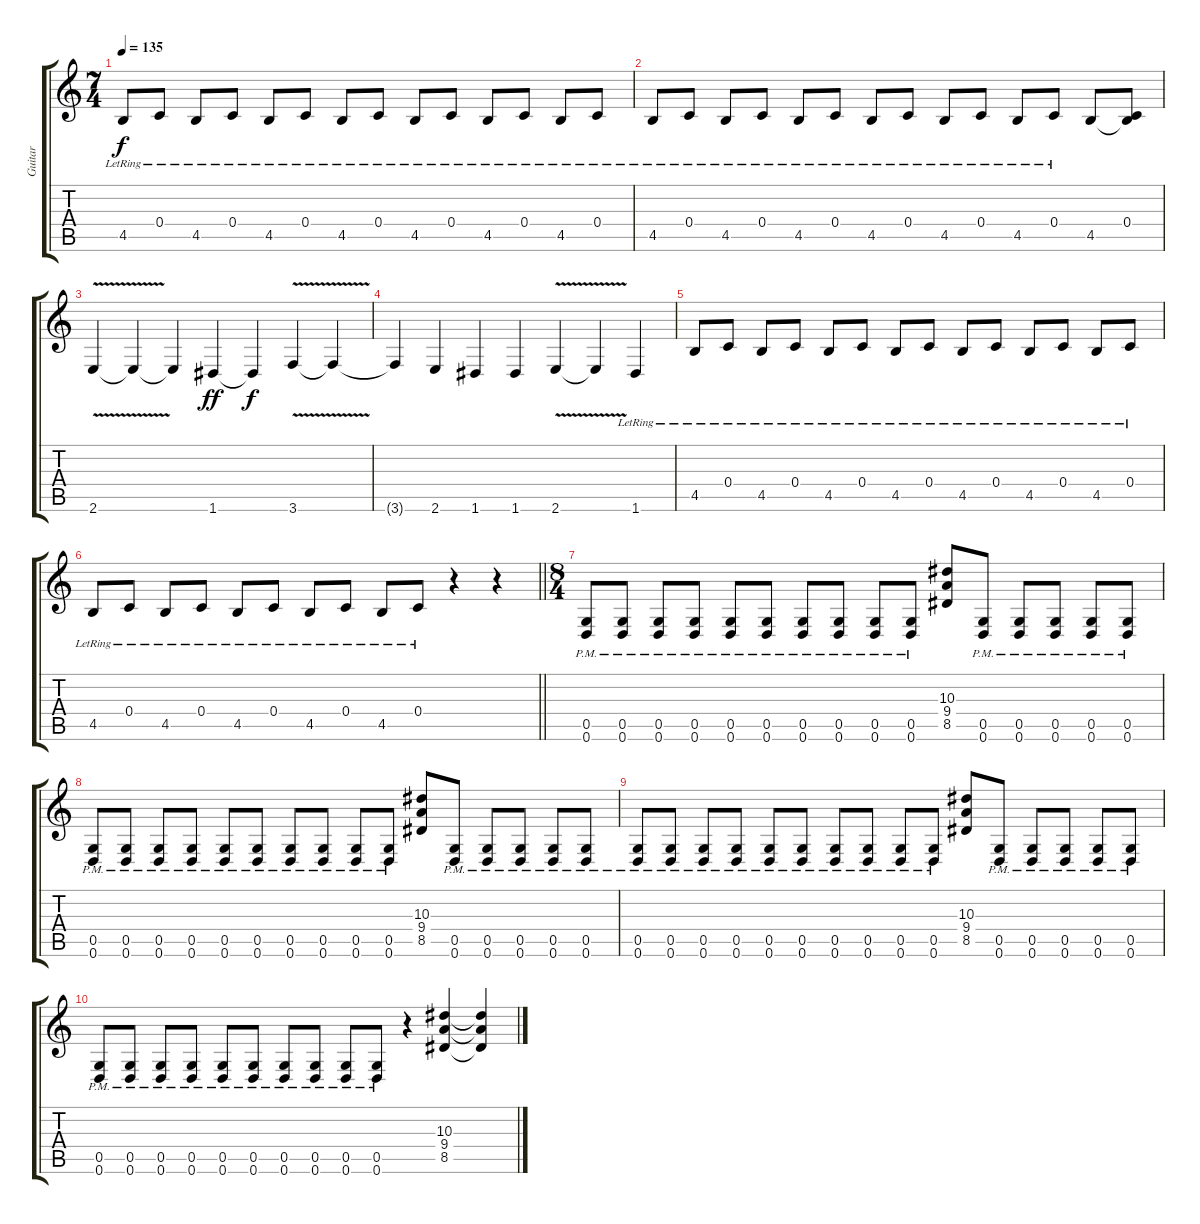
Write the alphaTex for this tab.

\track ("Guitar" "Guitar") {instrument electricguitarclean}
\staff {score tabs}
\tuning (D4 A3 F3 C3 G2 D2) {hide}
\ts (7 4)
\tempo 135
\clef g2
\ks c
4.5{lr}.8{dy f} 0.4{lr}.8 4.5{lr}.8 0.4{lr}.8 4.5{lr}.8 0.4{lr}.8 4.5{lr}.8 0.4{lr}.8 4.5{lr}.8 0.4{lr}.8 4.5{lr}.8 0.4{lr}.8 4.5{lr}.8 0.4{lr}.8 |
4.5{lr}.8 0.4{lr}.8 4.5{lr}.8 0.4{lr}.8 4.5{lr}.8 0.4{lr}.8 4.5{lr}.8 0.4{lr}.8 4.5{lr}.8 0.4{lr}.8 4.5{lr}.8 0.4{lr}.8 4.5.8 (0.4 4.5{t}).8 |
2.6{v}.4 2.6{t}.4 2.6{t}.4 1.6.4{dy ff} 1.6{t}.4{dy f} 3.6{v}.4 3.6{t}.4 |
3.6{t}.4 2.6.4 1.6.4 1.6.4 2.6{v}.4 2.6{t}.4 1.6{lr}.4 |
4.5{lr}.8 0.4{lr}.8 4.5{lr}.8 0.4{lr}.8 4.5{lr}.8 0.4{lr}.8 4.5{lr}.8 0.4{lr}.8 4.5{lr}.8 0.4{lr}.8 4.5{lr}.8 0.4{lr}.8 4.5{lr}.8 0.4{lr}.8 |
\barLineRight lightlight
4.5{lr}.8 0.4{lr}.8 4.5{lr}.8 0.4{lr}.8 4.5{lr}.8 0.4{lr}.8 4.5{lr}.8 0.4{lr}.8 4.5{lr}.8 0.4{lr}.8 r.4 r.4 |
\ts (8 4)
\section ("" "")
(0.5{pm} 0.6{pm}).8 (0.5{pm} 0.6{pm}).8 (0.5{pm} 0.6{pm}).8 (0.5{pm} 0.6{pm}).8 (0.5{pm} 0.6{pm}).8 (0.5{pm} 0.6{pm}).8 (0.5{pm} 0.6{pm}).8 (0.5{pm} 0.6{pm}).8 (0.5{pm} 0.6{pm}).8 (0.5{pm} 0.6{pm}).8 (10.3 9.4 8.5).8 (0.5{pm} 0.6{pm}).8 (0.5{pm} 0.6{pm}).8 (0.5{pm} 0.6{pm}).8 (0.5{pm} 0.6{pm}).8 (0.5{pm} 0.6{pm}).8 |
(0.5{pm} 0.6{pm}).8 (0.5{pm} 0.6{pm}).8 (0.5{pm} 0.6{pm}).8 (0.5{pm} 0.6{pm}).8 (0.5{pm} 0.6{pm}).8 (0.5{pm} 0.6{pm}).8 (0.5{pm} 0.6{pm}).8 (0.5{pm} 0.6{pm}).8 (0.5{pm} 0.6{pm}).8 (0.5{pm} 0.6{pm}).8 (10.3 9.4 8.5).8 (0.5{pm} 0.6{pm}).8 (0.5{pm} 0.6{pm}).8 (0.5{pm} 0.6{pm}).8 (0.5{pm} 0.6{pm}).8 (0.5{pm} 0.6{pm}).8 |
(0.5{pm} 0.6{pm}).8 (0.5{pm} 0.6{pm}).8 (0.5{pm} 0.6{pm}).8 (0.5{pm} 0.6{pm}).8 (0.5{pm} 0.6{pm}).8 (0.5{pm} 0.6{pm}).8 (0.5{pm} 0.6{pm}).8 (0.5{pm} 0.6{pm}).8 (0.5{pm} 0.6{pm}).8 (0.5{pm} 0.6{pm}).8 (10.3 9.4 8.5).8 (0.5{pm} 0.6{pm}).8 (0.5{pm} 0.6{pm}).8 (0.5{pm} 0.6{pm}).8 (0.5{pm} 0.6{pm}).8 (0.5{pm} 0.6{pm}).8 |
(0.5{pm} 0.6{pm}).8 (0.5{pm} 0.6{pm}).8 (0.5{pm} 0.6{pm}).8 (0.5{pm} 0.6{pm}).8 (0.5{pm} 0.6{pm}).8 (0.5{pm} 0.6{pm}).8 (0.5{pm} 0.6{pm}).8 (0.5{pm} 0.6{pm}).8 (0.5{pm} 0.6{pm}).8 (0.5{pm} 0.6{pm}).8 r.4 (10.3 9.4 8.5).4 (10.3{t} 9.4{t} 8.5{t}).4
